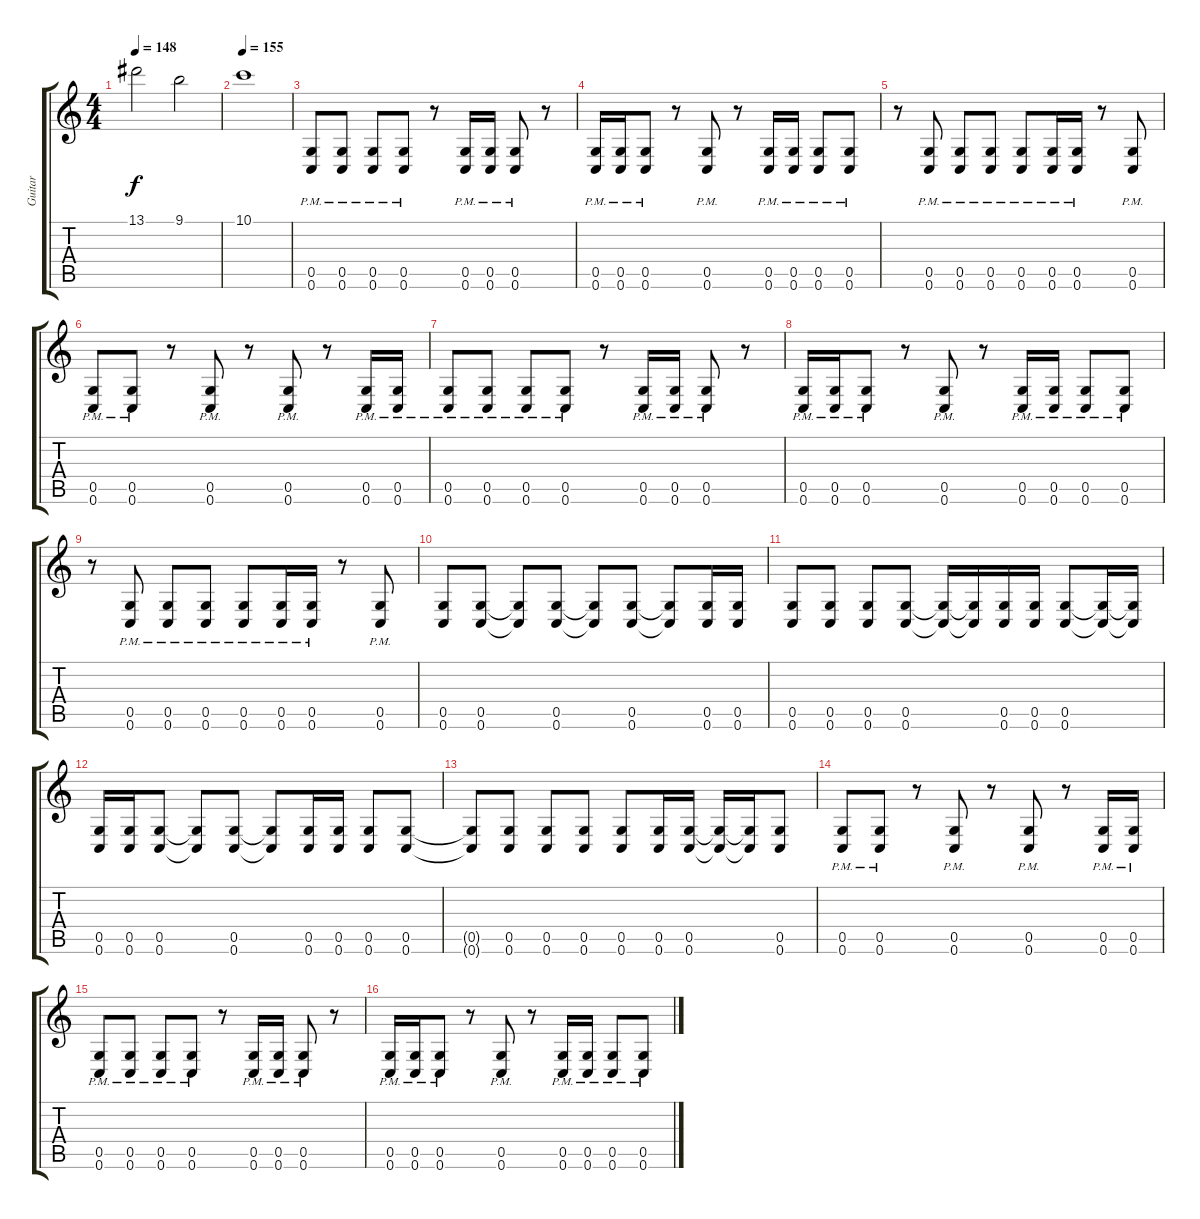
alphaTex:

\track ("Guitar" "Guitar") {instrument overdrivenguitar}
\staff {score tabs}
\tuning (D4 A3 F3 C3 G2 C2) {hide}
\ts (4 4)
\tempo 148
\clef g2
\ks c
13.1{t}.2{dy f} 9.1.2 |
\tempo 155
10.1.1 |
(0.5{pm} 0.6{pm}).8 (0.5{pm} 0.6{pm}).8 (0.5{pm} 0.6{pm}).8 (0.5{pm} 0.6{pm}).8 r.8 (0.5{pm} 0.6{pm}).16 (0.5{pm} 0.6{pm}).16 (0.5{pm} 0.6{pm}).8 r.8 |
(0.5{pm} 0.6{pm}).16 (0.5{pm} 0.6{pm}).16 (0.5{pm} 0.6{pm}).8 r.8 (0.5{pm} 0.6{pm}).8 r.8 (0.5{pm} 0.6{pm}).16 (0.5{pm} 0.6{pm}).16 (0.5{pm} 0.6{pm}).8 (0.5{pm} 0.6{pm}).8 |
r.8 (0.5{pm} 0.6{pm}).8 (0.5{pm} 0.6{pm}).8 (0.5{pm} 0.6{pm}).8 (0.5{pm} 0.6{pm}).8 (0.5{pm} 0.6{pm}).16 (0.5{pm} 0.6{pm}).16 r.8 (0.5{pm} 0.6{pm}).8 |
(0.5{pm} 0.6{pm}).8 (0.5{pm} 0.6{pm}).8 r.8 (0.5{pm} 0.6{pm}).8 r.8 (0.5{pm} 0.6{pm}).8 r.8 (0.5{pm} 0.6{pm}).16 (0.5{pm} 0.6{pm}).16 |
(0.5{pm} 0.6{pm}).8 (0.5{pm} 0.6{pm}).8 (0.5{pm} 0.6{pm}).8 (0.5{pm} 0.6{pm}).8 r.8 (0.5{pm} 0.6{pm}).16 (0.5{pm} 0.6{pm}).16 (0.5{pm} 0.6{pm}).8 r.8 |
(0.5{pm} 0.6{pm}).16 (0.5{pm} 0.6{pm}).16 (0.5{pm} 0.6{pm}).8 r.8 (0.5{pm} 0.6{pm}).8 r.8 (0.5{pm} 0.6{pm}).16 (0.5{pm} 0.6{pm}).16 (0.5{pm} 0.6{pm}).8 (0.5{pm} 0.6{pm}).8 |
r.8 (0.5{pm} 0.6{pm}).8 (0.5{pm} 0.6{pm}).8 (0.5{pm} 0.6{pm}).8 (0.5{pm} 0.6{pm}).8 (0.5{pm} 0.6{pm}).16 (0.5{pm} 0.6{pm}).16 r.8 (0.5{pm} 0.6{pm}).8 |
(0.5 0.6).8 (0.5 0.6).8 (0.5{t} 0.6{t}).8 (0.5 0.6).8 (0.5{t} 0.6{t}).8 (0.5 0.6).8 (0.5{t} 0.6{t}).8 (0.5 0.6).16 (0.5 0.6).16 |
(0.5 0.6).8 (0.5 0.6).8 (0.5 0.6).8 (0.5 0.6).8 (0.5{t} 0.6{t}).16 (0.5{t} 0.6{t}).16 (0.5 0.6).16 (0.5 0.6).16 (0.5 0.6).8 (0.5{t} 0.6{t}).16 (0.5{t} 0.6{t}).16 |
(0.5 0.6).16 (0.5 0.6).16 (0.5 0.6).8 (0.5{t} 0.6{t}).8 (0.5 0.6).8 (0.5{t} 0.6{t}).8 (0.5 0.6).16 (0.5 0.6).16 (0.5 0.6).8 (0.5 0.6).8 |
(0.5{t} 0.6{t}).8 (0.5 0.6).8 (0.5 0.6).8 (0.5 0.6).8 (0.5 0.6).8 (0.5 0.6).16 (0.5 0.6).16 (0.5{t} 0.6{t}).16 (0.5{t} 0.6{t}).16 (0.5 0.6).8 |
(0.5{pm} 0.6{pm}).8 (0.5{pm} 0.6{pm}).8 r.8 (0.5{pm} 0.6{pm}).8 r.8 (0.5{pm} 0.6{pm}).8 r.8 (0.5{pm} 0.6{pm}).16 (0.5{pm} 0.6{pm}).16 |
(0.5{pm} 0.6{pm}).8 (0.5{pm} 0.6{pm}).8 (0.5{pm} 0.6{pm}).8 (0.5{pm} 0.6{pm}).8 r.8 (0.5{pm} 0.6{pm}).16 (0.5{pm} 0.6{pm}).16 (0.5{pm} 0.6{pm}).8 r.8 |
(0.5{pm} 0.6{pm}).16 (0.5{pm} 0.6{pm}).16 (0.5{pm} 0.6{pm}).8 r.8 (0.5{pm} 0.6{pm}).8 r.8 (0.5{pm} 0.6{pm}).16 (0.5{pm} 0.6{pm}).16 (0.5{pm} 0.6{pm}).8 (0.5{pm} 0.6{pm}).8
